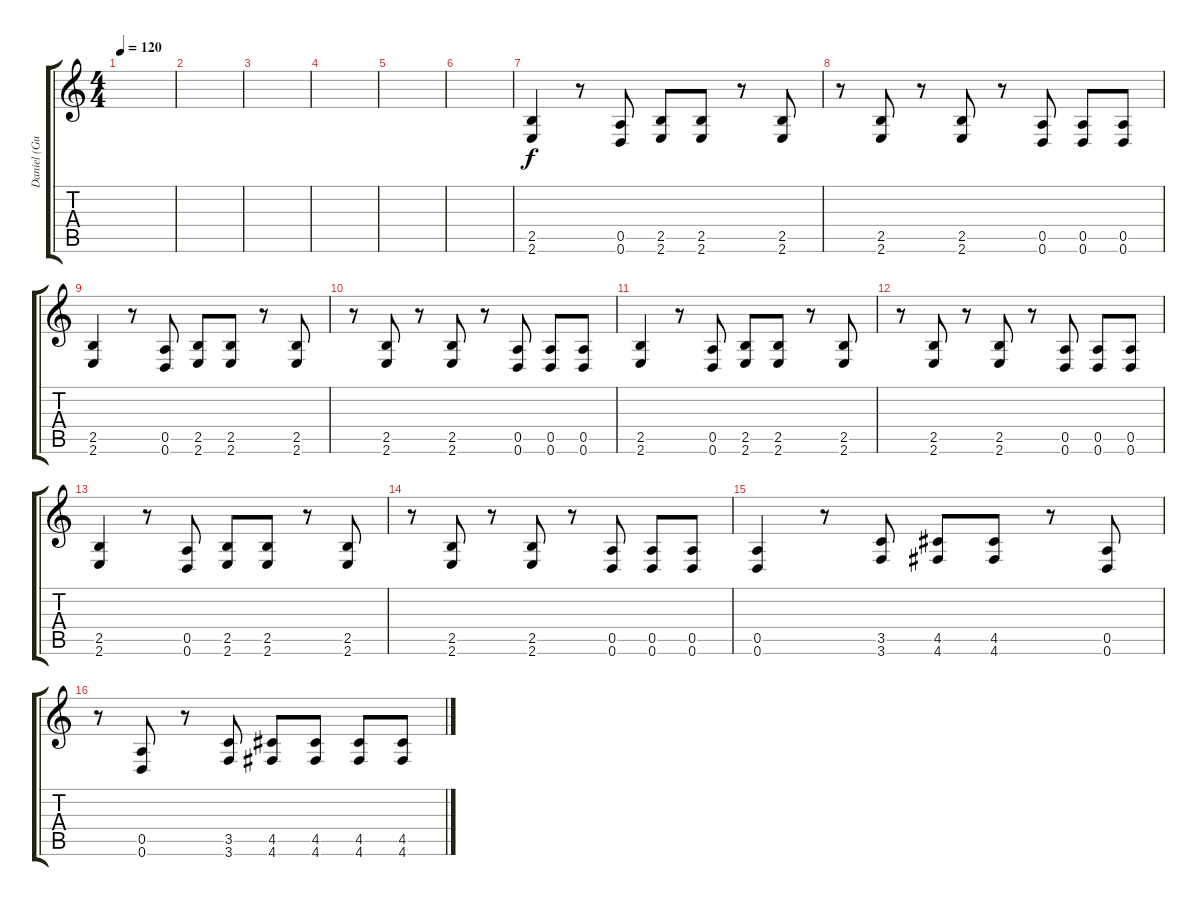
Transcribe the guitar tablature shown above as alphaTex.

\track ("Daniel (Guitarra Distorcida)" "Daniel (Gu") {instrument distortionguitar}
\staff {score tabs}
\tuning (E4 B3 G3 D3 A2 D2) {hide}
\ts (4 4)
\tempo 120
\clef g2
\ks c
|
|
|
|
|
|
(2.5 2.6).4 r.8 (0.5 0.6).8 (2.5 2.6).8 (2.5 2.6).8 r.8 (2.5 2.6).8 |
r.8 (2.5 2.6).8 r.8 (2.5 2.6).8 r.8 (0.5 0.6).8 (0.5 0.6).8 (0.5 0.6).8 |
(2.5 2.6).4 r.8 (0.5 0.6).8 (2.5 2.6).8 (2.5 2.6).8 r.8 (2.5 2.6).8 |
r.8 (2.5 2.6).8 r.8 (2.5 2.6).8 r.8 (0.5 0.6).8 (0.5 0.6).8 (0.5 0.6).8 |
(2.5 2.6).4 r.8 (0.5 0.6).8 (2.5 2.6).8 (2.5 2.6).8 r.8 (2.5 2.6).8 |
r.8 (2.5 2.6).8 r.8 (2.5 2.6).8 r.8 (0.5 0.6).8 (0.5 0.6).8 (0.5 0.6).8 |
(2.5 2.6).4 r.8 (0.5 0.6).8 (2.5 2.6).8 (2.5 2.6).8 r.8 (2.5 2.6).8 |
r.8 (2.5 2.6).8 r.8 (2.5 2.6).8 r.8 (0.5 0.6).8 (0.5 0.6).8 (0.5 0.6).8 |
(0.5 0.6).4 r.8 (3.5 3.6).8 (4.5 4.6).8 (4.5 4.6).8 r.8 (0.5 0.6).8 |
r.8 (0.5 0.6).8 r.8 (3.5 3.6).8 (4.5 4.6).8 (4.5 4.6).8 (4.5 4.6).8 (4.5 4.6).8
